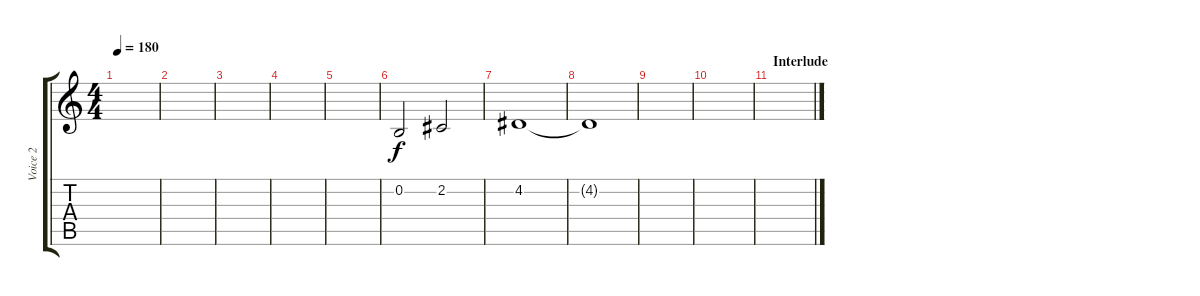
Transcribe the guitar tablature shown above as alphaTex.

\track ("Voice 2" "Voice 2") {instrument lead2sawtooth}
\staff {score tabs}
\tuning (E4 B3 G3 D3 A2 E2) {hide}
\ts (4 4)
\tempo 180
\clef g2
\ks c
|
|
|
|
|
0.2.2 2.2.2 |
4.2.1 |
4.2{t}.1 |
|
|
\section ("" "Interlude")
